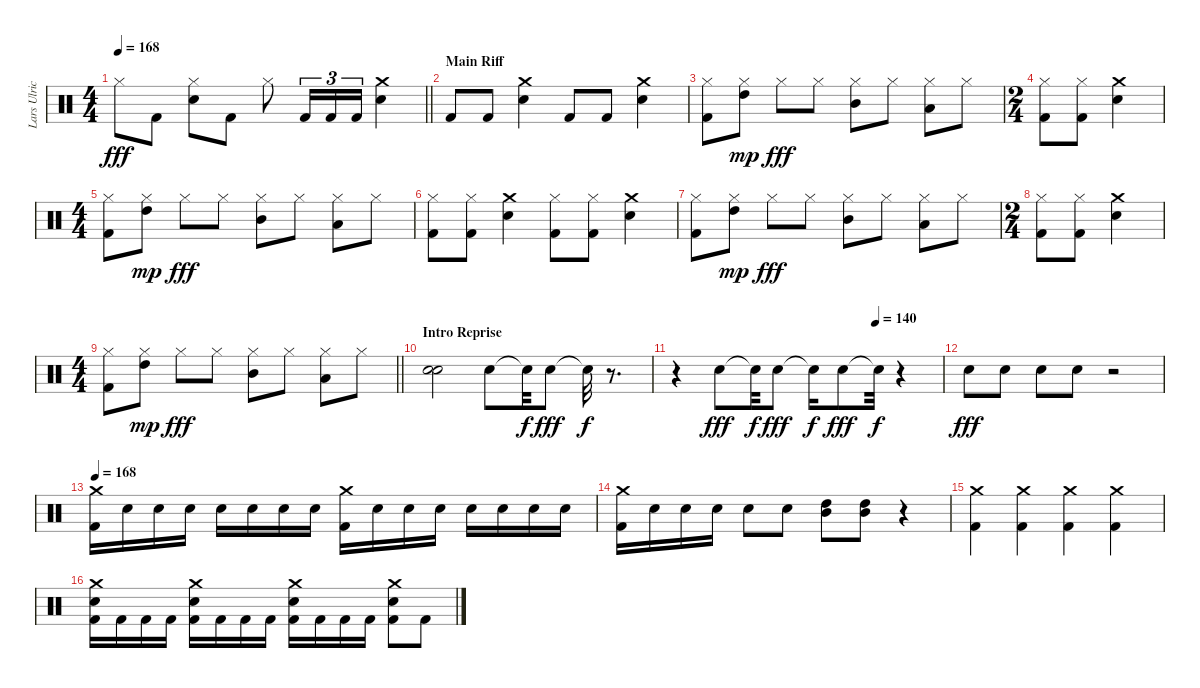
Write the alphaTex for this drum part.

\track ("Lars Ulrich" "Lars Ulric") {instrument percussion}
\staff {score}
\articulation defaults
\ts (4 4)
\tempo 168
\clef neutral
\barLineRight lightlight
\ks c "Hi-Hat (closed)".8{dy fff} "Kick (hit) 2".8
("Snare (hit) 2" "Hi-Hat (closed)").8 "Kick (hit) 2".8 "Hi-Hat (closed)".8 "Kick (hit) 2".16{tu (3 2)} "Kick (hit) 2".16{tu (3 2)} "Kick (hit) 2".16{tu (3 2)} ("Crash medium (hit)" "Snare (hit) 2").4 |
\section ("" "Main Riff")
"Kick (hit) 2".8 "Kick (hit) 2".8 ("Snare (hit) 2" "Crash medium (hit)").4 "Kick (hit) 2".8 "Kick (hit) 2".8 ("Crash medium (hit)" "Snare (hit) 2").4 |
("Hi-Hat (closed)" "Kick (hit) 2").8 ("High Tom (hit)" "Hi-Hat (closed)").8{dy mp balance 16} "Hi-Hat (closed)".8{dy fff balance 8} "Hi-Hat (closed)".8 ("Mid Tom (hit)" "Hi-Hat (closed)").8 "Hi-Hat (closed)".8 ("Low Tom (hit)" "Hi-Hat (closed)").8{balance 0} "Hi-Hat (closed)".8{balance 8} |
\ts (2 4)
("Kick (hit) 2" "Hi-Hat (closed)").8 ("Kick (hit) 2" "Hi-Hat (closed)").8 ("Snare (hit) 2" "Crash medium (hit)").4 |
\ts (4 4)
("Hi-Hat (closed)" "Kick (hit) 2").8 ("High Tom (hit)" "Hi-Hat (closed)").8{dy mp balance 16} "Hi-Hat (closed)".8{dy fff balance 8} "Hi-Hat (closed)".8 ("Mid Tom (hit)" "Hi-Hat (closed)").8 "Hi-Hat (closed)".8 ("Low Tom (hit)" "Hi-Hat (closed)").8{balance 0} "Hi-Hat (closed)".8{balance 8} |
("Hi-Hat (closed)" "Kick (hit) 2").8 ("Hi-Hat (closed)" "Kick (hit) 2").8 ("Snare (hit) 2" "Crash medium (hit)").4 ("Kick (hit) 2" "Hi-Hat (closed)").8 ("Kick (hit) 2" "Hi-Hat (closed)").8 ("Crash medium (hit)" "Snare (hit) 2").4 |
("Hi-Hat (closed)" "Kick (hit) 2").8 ("High Tom (hit)" "Hi-Hat (closed)").8{dy mp balance 16} "Hi-Hat (closed)".8{dy fff balance 8} "Hi-Hat (closed)".8 ("Mid Tom (hit)" "Hi-Hat (closed)").8 "Hi-Hat (closed)".8 ("Low Tom (hit)" "Hi-Hat (closed)").8{balance 0} "Hi-Hat (closed)".8{balance 8} |
\ts (2 4)
("Hi-Hat (closed)" "Kick (hit) 2").8 ("Hi-Hat (closed)" "Kick (hit) 2").8 ("Crash medium (hit)" "Snare (hit) 2").4 |
\ts (4 4)
\barLineRight lightlight
("Hi-Hat (closed)" "Kick (hit) 2").8 ("High Tom (hit)" "Hi-Hat (closed)").8{dy mp balance 16} "Hi-Hat (closed)".8{dy fff balance 8} "Hi-Hat (closed)".8 ("Mid Tom (hit)" "Hi-Hat (closed)").8 "Hi-Hat (closed)".8 ("Low Tom (hit)" "Hi-Hat (closed)").8{balance 0} "Hi-Hat (closed)".8{balance 8} |
\section ("" "Intro Reprise")
("Snare (hit) 2" "Snare (hit) 2").2 "Snare (hit) 2".8 "Snare (hit)"{t}.32{dy f} "Snare (hit) 2".8{dy fff} "Snare (hit)"{t}.32{dy f} r.8{d} |
\tempo (140 0.75)
r.4 "Snare (hit) 2".8{dy fff} "Snare (hit)"{t}.32{dy f} "Snare (hit) 2".8{dy fff} "Snare (hit)"{t}.16{dy f} "Snare (hit) 2".8{dy fff} "Snare (hit)"{t}.32{dy f} r.4 |
"Snare (hit) 2".8{dy fff} "Snare (hit) 2".8 "Snare (hit) 2".8 "Snare (hit) 2".8 r.2 |
\tempo 168
("Kick (hit) 2" "Crash medium (hit)").16 "Snare (hit) 2".16 "Snare (hit) 2".16 "Snare (hit) 2".16 "Snare (hit) 2".16 "Snare (hit) 2".16 "Snare (hit) 2".16 "Snare (hit) 2".16 ("Kick (hit) 2" "Crash medium (hit)").16 "Snare (hit) 2".16 "Snare (hit) 2".16 "Snare (hit) 2".16 "Snare (hit) 2".16 "Snare (hit) 2".16 "Snare (hit) 2".16 "Snare (hit) 2".16 |
("Kick (hit) 2" "Crash medium (hit)").16 "Snare (hit) 2".16 "Snare (hit) 2".16 "Snare (hit) 2".16 "Snare (hit) 2".8 "Snare (hit) 2".8 ("High Tom (hit)" "Mid Tom (hit)").8 ("High Tom (hit)" "Mid Tom (hit)").8 r.4 |
("Crash medium (hit)" "Kick (hit) 2").4 ("Crash medium (hit)" "Kick (hit) 2").4 ("Crash medium (hit)" "Kick (hit) 2").4 ("Crash medium (hit)" "Kick (hit) 2").4 |
("Snare (hit) 2" "Crash medium (hit)" "Kick (hit) 2").16 "Kick (hit) 2".16 "Kick (hit) 2".16 "Kick (hit) 2".16 ("Snare (hit) 2" "Crash medium (hit)" "Kick (hit) 2").16 "Kick (hit) 2".16 "Kick (hit) 2".16 "Kick (hit) 2".16 ("Snare (hit) 2" "Crash medium (hit)" "Kick (hit) 2").16 "Kick (hit) 2".16 "Kick (hit) 2".16 "Kick (hit) 2".16 ("Snare (hit) 2" "Crash medium (hit)" "Kick (hit) 2").8 "Kick (hit) 2".8
